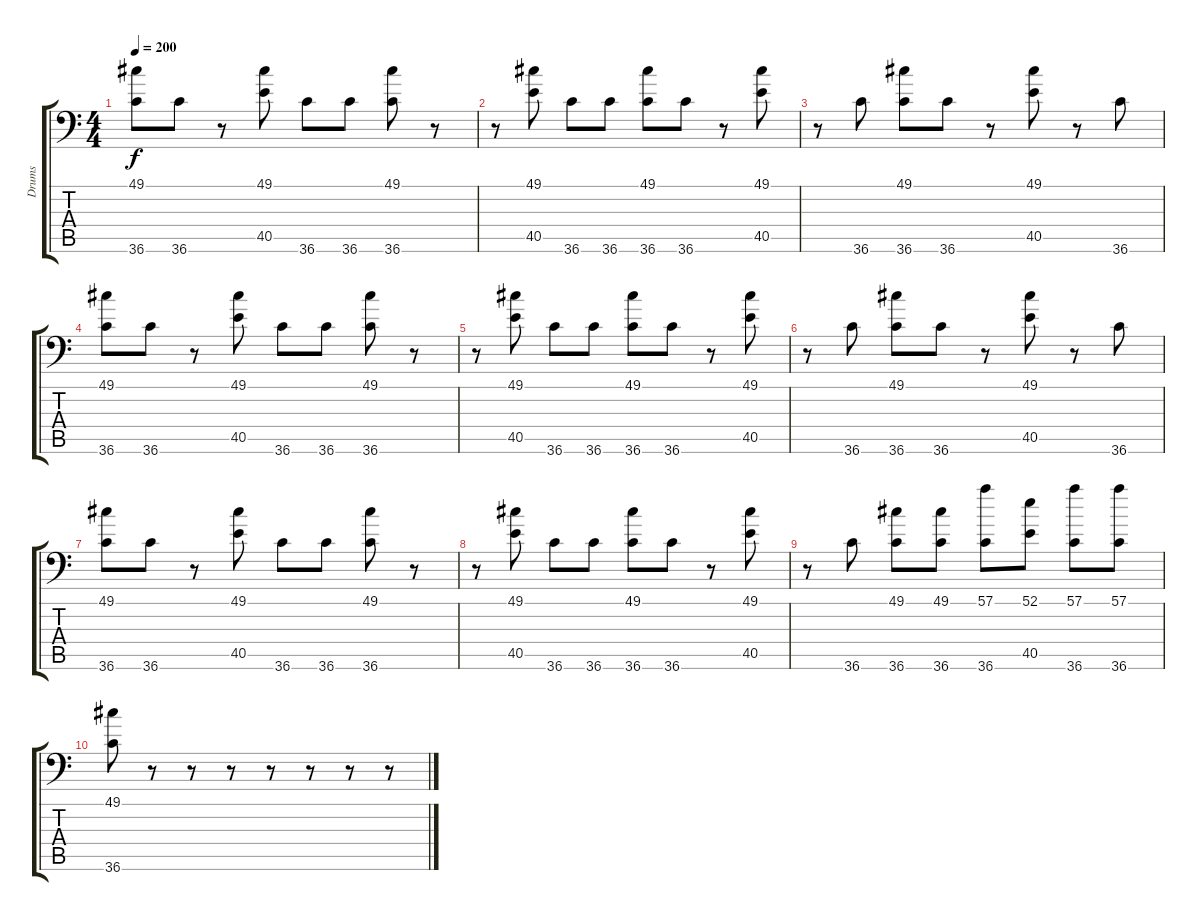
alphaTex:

\track ("Drums" "Drums") {instrument acousticgrandpiano}
\staff {score tabs}
\tuning (C-1 C-1 C-1 C-1 C-1 C-1) {hide}
\ts (4 4)
\tempo 200
\clef f4
\ks c
(49.1 36.6).8{dy f} 36.6.8 r.8 (49.1 40.5).8 36.6.8 36.6.8 (49.1 36.6).8 r.8 |
r.8 (49.1 40.5).8 36.6.8 36.6.8 (49.1 36.6).8 36.6.8 r.8 (49.1 40.5).8 |
r.8 36.6.8 (49.1 36.6).8 36.6.8 r.8 (49.1 40.5).8 r.8 36.6.8 |
(49.1 36.6).8 36.6.8 r.8 (49.1 40.5).8 36.6.8 36.6.8 (49.1 36.6).8 r.8 |
r.8 (49.1 40.5).8 36.6.8 36.6.8 (49.1 36.6).8 36.6.8 r.8 (49.1 40.5).8 |
r.8 36.6.8 (49.1 36.6).8 36.6.8 r.8 (49.1 40.5).8 r.8 36.6.8 |
(49.1 36.6).8 36.6.8 r.8 (49.1 40.5).8 36.6.8 36.6.8 (49.1 36.6).8 r.8 |
r.8 (49.1 40.5).8 36.6.8 36.6.8 (49.1 36.6).8 36.6.8 r.8 (49.1 40.5).8 |
r.8 36.6.8 (49.1 36.6).8 (49.1 36.6).8 (57.1 36.6).8 (52.1 40.5).8 (57.1 36.6).8 (57.1 36.6).8 |
(49.1 36.6).8 r.8 r.8 r.8 r.8 r.8 r.8 r.8
